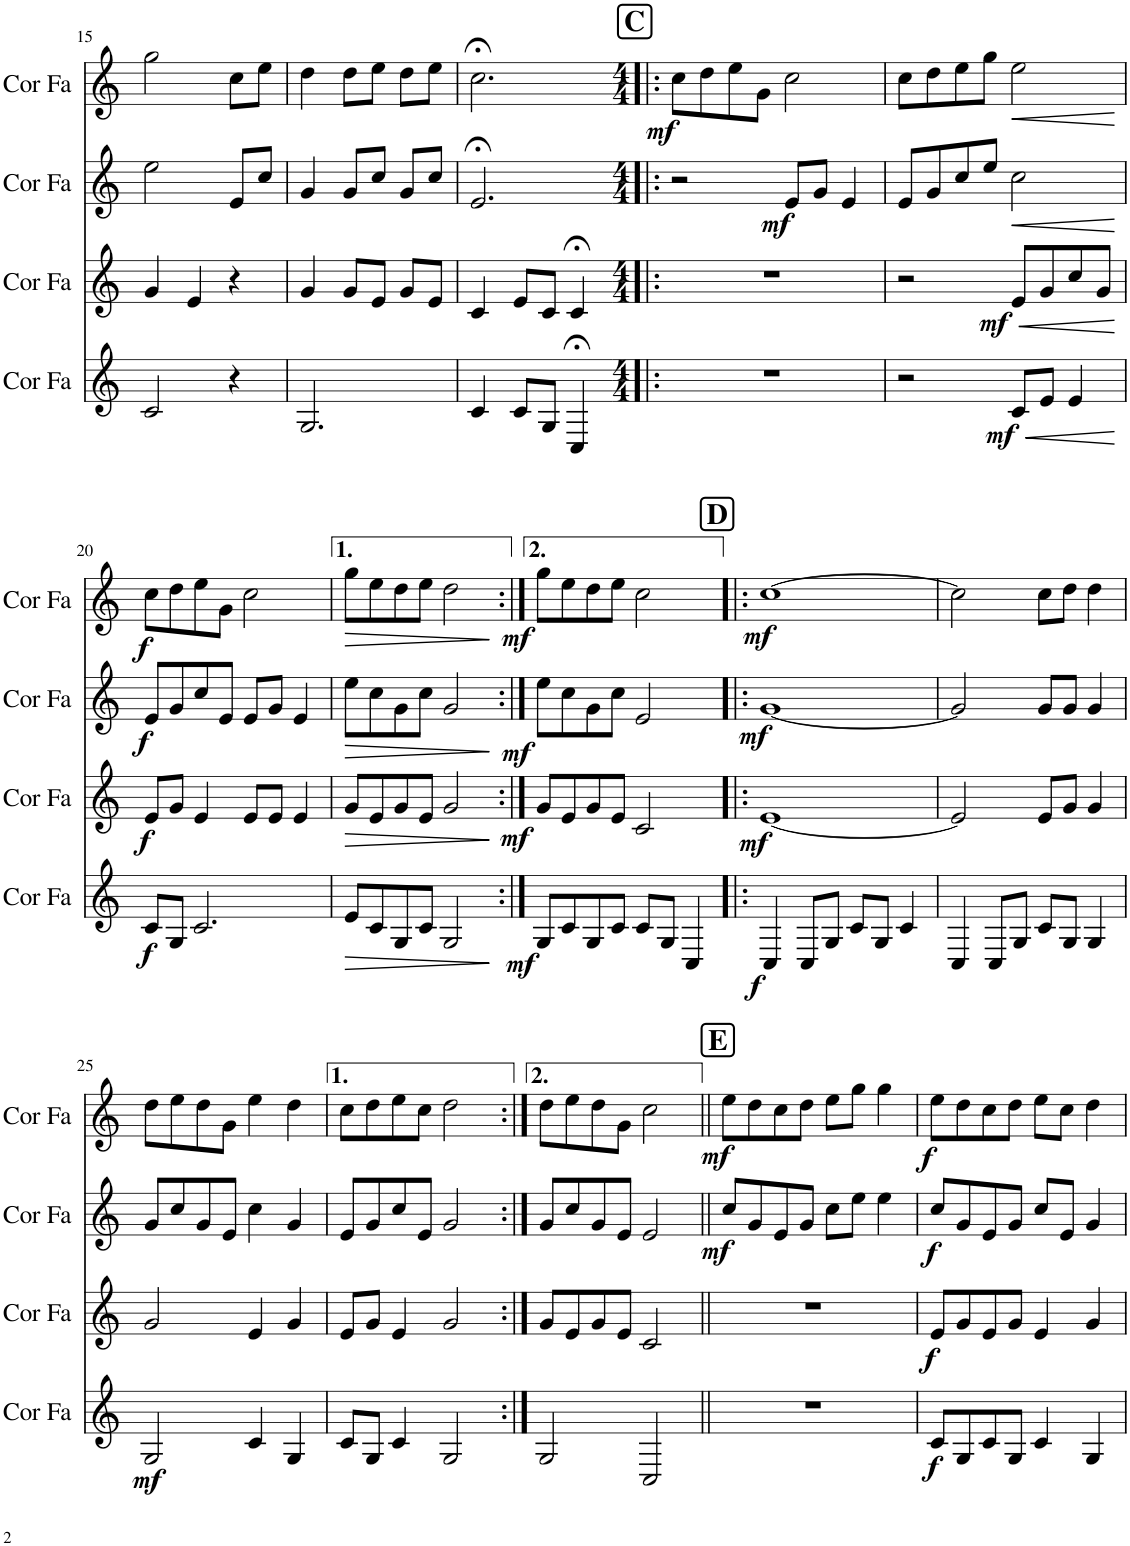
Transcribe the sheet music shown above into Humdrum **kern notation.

**kern	**dynam	**kern	**dynam	**kern	**dynam	**kern	**dynam
*part4	*part4	*part3	*part3	*part2	*part2	*part1	*part1
*staff4	*staff4	*staff3	*staff3	*staff2	*staff2	*staff1	*staff1
*I"Cor en Fa	*	*I"Cor en Fa	*	*I"Cor en Fa	*	*I"Cor en Fa	*
*I'Cor Fa	*	*I'Cor Fa	*	*I'Cor Fa	*	*I'Cor Fa	*
!!LO:PB:g=z
*clefG2	*	*clefG2	*	*clefG2	*	*clefG2	*
*Trd4c7	*	*Trd4c7	*	*Trd4c7	*	*Trd4c7	*
*k[]	*	*k[]	*	*k[]	*	*k[]	*
*M3/4	*	*M3/4	*	*M3/4	*	*M3/4	*
=15	=15	=15	=15	=15	=15	=15	=15
2c/	.	4g/	.	2ee\	.	2gg\	.
.	.	4e/	.	.	.	.	.
4r	.	4r	.	8e/L	.	8cc\L	.
.	.	.	.	8cc/J	.	8ee\J	.
=16	=16	=16	=16	=16	=16	=16	=16
2.G/	.	4g/	.	4g/	.	4dd\	.
.	.	8g/L	.	8g/L	.	8dd\L	.
.	.	8e/J	.	8cc/J	.	8ee\J	.
.	.	8g/L	.	8g/L	.	8dd\L	.
.	.	8e/J	.	8cc/J	.	8ee\J	.
=17	=17	=17	=17	=17	=17	=17	=17
4c/	.	4c/	.	2.e;</	.	2.cc;<\	.
8c/L	.	8e/L	.	.	.	.	.
8G/J	.	8c/J	.	.	.	.	.
4C;</	.	4c;</	.	.	.	.	.
!!LO:REH:place=s1:a:B:cj:fs=14:t=C
=18!|:	=18!|:	=18!|:	=18!|:	=18!|:	=18!|:	=18!|:	=18!|:
*M4/4	*	*M4/4	*	*M4/4	*	*M4/4	*
!	!	!	!	!	!	!	!LO:DY:b
1r	.	1r	.	2r	.	8cc\L	mf
.	.	.	.	.	.	8dd\	.
.	.	.	.	.	.	8ee\	.
.	.	.	.	.	.	8g\J	.
!	!	!	!	!	!LO:DY:b	!	!
.	.	.	.	8e/L	mf	2cc\	.
.	.	.	.	8g/J	.	.	.
.	.	.	.	4e/	.	.	.
=19	=19	=19	=19	=19	=19	=19	=19
2r	.	2r	.	8e/L	.	8cc\L	.
.	.	.	.	8g/	.	8dd\	.
.	.	.	.	8cc/	.	8ee\	.
.	.	.	.	8ee/J	.	8gg\J	.
!	!LO:HP:b	!	!LO:HP:b	!	!LO:HP:b	!	!LO:HP:b
!	!LO:DY:n=1:b	!	!LO:DY:n=1:b	!	!	!	!
8c/L	< mf	8e/L	< mf	2cc\	<	2ee\	<
8e/J	.	8g/	.	.	.	.	.
4e/	.	8cc/	.	.	.	.	.
.	.	8g/J	.	.	.	.	.
.	[	.	[	.	[	.	[
!!LO:LB:g=z
=20	=20	=20	=20	=20	=20	=20	=20
!	!LO:DY:b	!	!LO:DY:b	!	!LO:DY:b	!	!LO:DY:b
8c/L	f	8e/L	f	8e/L	f	8cc\L	f
8G/J	.	8g/J	.	8g/	.	8dd\	.
2.c/	.	4e/	.	8cc/	.	8ee\	.
.	.	.	.	8e/J	.	8g\J	.
.	.	8e/L	.	8e/L	.	2cc\	.
.	.	8e/J	.	8g/J	.	.	.
.	.	4e/	.	4e/	.	.	.
=21	=21	=21	=21	=21	=21	=21	=21
!	!LO:HP:b	!	!LO:HP:b	!	!LO:HP:b	!	!LO:HP:b
8e/L	>	8g/L	>	8ee\L	>	8gg\L	>
8c/	.	8e/	.	8cc\	.	8ee\	.
8G/	.	8g/	.	8g\	.	8dd\	.
8c/J	.	8e/J	.	8cc\J	.	8ee\J	.
!	!LO:DY:b	!	!LO:DY:b	!	!LO:DY:b	!	!LO:DY:b
2G/	mf	2g/	mf	2g/	mf	2dd\	mf
.	]	.	]	.	]	.	]
=22:|!	=22:|!	=22:|!	=22:|!	=22:|!	=22:|!	=22:|!	=22:|!
8G/L	.	8g/L	.	8ee\L	.	8gg\L	.
8c/	.	8e/	.	8cc\	.	8ee\	.
8G/	.	8g/	.	8g\	.	8dd\	.
8c/J	.	8e/J	.	8cc\J	.	8ee\J	.
8c/L	.	2c/	.	2e/	.	2cc\	.
8G/J	.	.	.	.	.	.	.
4C/	.	.	.	.	.	.	.
!!LO:REH:place=s1:a:B:cj:fs=14:t=D
=23!|:	=23!|:	=23!|:	=23!|:	=23!|:	=23!|:	=23!|:	=23!|:
!	!LO:DY:b	!	!LO:DY:b	!	!LO:DY:b	!	!LO:DY:b
4C/	f	[1e	mf	[1g	mf	[1cc	mf
8C/L	.	.	.	.	.	.	.
8G/J	.	.	.	.	.	.	.
8c/L	.	.	.	.	.	.	.
8G/J	.	.	.	.	.	.	.
4c/	.	.	.	.	.	.	.
=24	=24	=24	=24	=24	=24	=24	=24
4C/	.	2e/]	.	2g/]	.	2cc\]	.
8C/L	.	.	.	.	.	.	.
8G/J	.	.	.	.	.	.	.
8c/L	.	8e/L	.	8g/L	.	8cc\L	.
8G/J	.	8g/J	.	8g/J	.	8dd\J	.
4G/	.	4g/	.	4g/	.	4dd\	.
!!LO:LB:g=z
=25	=25	=25	=25	=25	=25	=25	=25
!	!LO:DY:b	!	!	!	!	!	!
2G/	mf	2g/	.	8g/L	.	8dd\L	.
.	.	.	.	8cc/	.	8ee\	.
.	.	.	.	8g/	.	8dd\	.
.	.	.	.	8e/J	.	8g\J	.
4c/	.	4e/	.	4cc\	.	4ee\	.
4G/	.	4g/	.	4g/	.	4dd\	.
=26	=26	=26	=26	=26	=26	=26	=26
8c/L	.	8e/L	.	8e/L	.	8cc\L	.
8G/J	.	8g/J	.	8g/	.	8dd\	.
4c/	.	4e/	.	8cc/	.	8ee\	.
.	.	.	.	8e/J	.	8cc\J	.
2G/	.	2g/	.	2g/	.	2dd\	.
=27:|!	=27:|!	=27:|!	=27:|!	=27:|!	=27:|!	=27:|!	=27:|!
2G/	.	8g/L	.	8g/L	.	8dd\L	.
.	.	8e/	.	8cc/	.	8ee\	.
.	.	8g/	.	8g/	.	8dd\	.
.	.	8e/J	.	8e/J	.	8g\J	.
2C/	.	2c/	.	2e/	.	2cc\	.
!!LO:REH:place=s1:a:B:cj:fs=14:t=E
=28||	=28||	=28||	=28||	=28||	=28||	=28||	=28||
!	!	!	!	!	!LO:DY:b	!	!LO:DY:b
1r	.	1r	.	8cc/L	mf	8ee\L	mf
.	.	.	.	8g/	.	8dd\	.
.	.	.	.	8e/	.	8cc\	.
.	.	.	.	8g/J	.	8dd\J	.
.	.	.	.	8cc\L	.	8ee\L	.
.	.	.	.	8ee\J	.	8gg\J	.
.	.	.	.	4ee\	.	4gg\	.
=29	=29	=29	=29	=29	=29	=29	=29
!	!LO:DY:b	!	!LO:DY:b	!	!LO:DY:b	!	!LO:DY:b
8c/L	f	8e/L	f	8cc/L	f	8ee\L	f
8G/	.	8g/	.	8g/	.	8dd\	.
8c/	.	8e/	.	8e/	.	8cc\	.
8G/J	.	8g/J	.	8g/J	.	8dd\J	.
4c/	.	4e/	.	8cc/L	.	8ee\L	.
.	.	.	.	8e/J	.	8cc\J	.
4G/	.	4g/	.	4g/	.	4dd\	.
=	=	=	=	=	=	=	=
*-	*-	*-	*-	*-	*-	*-	*-
